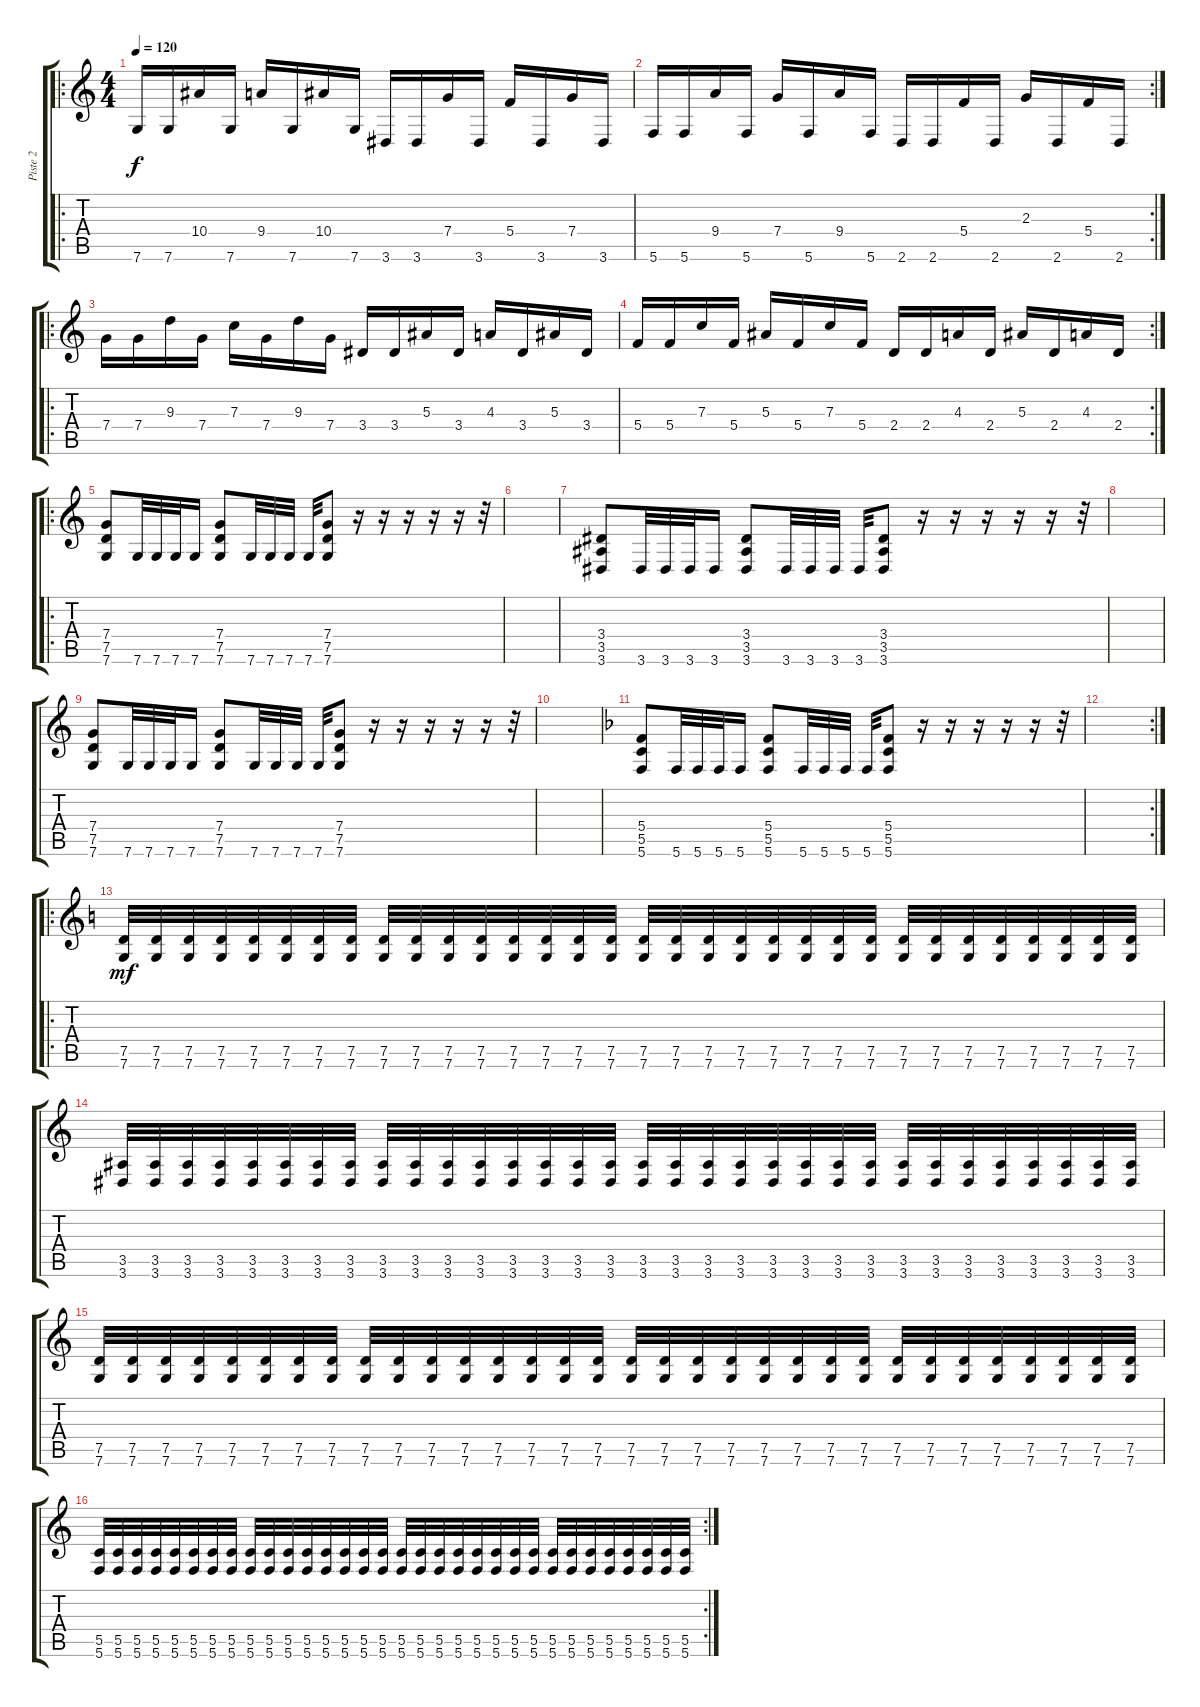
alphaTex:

\track ("Piste 2" "Piste 2") {instrument distortionguitar}
\staff {score tabs}
\tuning (D4 A3 F3 C3 G2 C2) {hide}
\ro
\ts (4 4)
\tempo 120
\clef g2
\ks c
7.6.16{dy f} 7.6.16 10.4.16 7.6.16 9.4.16 7.6.16 10.4.16 7.6.16 3.6.16 3.6.16 7.4.16 3.6.16 5.4.16 3.6.16 7.4.16 3.6.16 |
\rc 2
5.6.16 5.6.16 9.4.16 5.6.16 7.4.16 5.6.16 9.4.16 5.6.16 2.6.16 2.6.16 5.4.16 2.6.16 2.3.16 2.6.16 5.4.16 2.6.16 |
\ro
7.4.16 7.4.16 9.3.16 7.4.16 7.3.16 7.4.16 9.3.16 7.4.16 3.4.16 3.4.16 5.3.16 3.4.16 4.3.16 3.4.16 5.3.16 3.4.16 |
\rc 2
5.4.16 5.4.16 7.3.16 5.4.16 5.3.16 5.4.16 7.3.16 5.4.16 2.4.16 2.4.16 4.3.16 2.4.16 5.3.16 2.4.16 4.3.16 2.4.16 |
\ro
(7.4 7.5 7.6).8 7.6.32 7.6.32 7.6.32 7.6.16 (7.4 7.5 7.6).8 7.6.32 7.6.32 7.6.32 7.6.32 (7.4 7.5 7.6).8 r.16 r.16 r.16 r.16 r.16 r.32 |
|
(3.4 3.5 3.6).8 3.6.32 3.6.32 3.6.32 3.6.16 (3.4 3.5 3.6).8 3.6.32 3.6.32 3.6.32 3.6.32 (3.4 3.5 3.6).8 r.16 r.16 r.16 r.16 r.16 r.32 |
|
(7.4 7.5 7.6).8 7.6.32 7.6.32 7.6.32 7.6.16 (7.4 7.5 7.6).8 7.6.32 7.6.32 7.6.32 7.6.32 (7.4 7.5 7.6).8 r.16 r.16 r.16 r.16 r.16 r.32 |
|
\ks f
(5.4 5.5 5.6).8 5.6.32 5.6.32 5.6.32 5.6.16 (5.4 5.5 5.6).8 5.6.32 5.6.32 5.6.32 5.6.32 (5.4 5.5 5.6).8 r.16 r.16 r.16 r.16 r.16 r.32 |
\rc 2
|
\ro
\ks c
(7.5 7.6).32{dy mf} (7.5 7.6).32 (7.5 7.6).32 (7.5 7.6).32 (7.5 7.6).32 (7.5 7.6).32 (7.5 7.6).32 (7.5 7.6).32 (7.5 7.6).32 (7.5 7.6).32 (7.5 7.6).32 (7.5 7.6).32 (7.5 7.6).32 (7.5 7.6).32 (7.5 7.6).32 (7.5 7.6).32 (7.5 7.6).32 (7.5 7.6).32 (7.5 7.6).32 (7.5 7.6).32 (7.5 7.6).32 (7.5 7.6).32 (7.5 7.6).32 (7.5 7.6).32 (7.5 7.6).32 (7.5 7.6).32 (7.5 7.6).32 (7.5 7.6).32 (7.5 7.6).32 (7.5 7.6).32 (7.5 7.6).32 (7.5 7.6).32 |
(3.5 3.6).32 (3.5 3.6).32 (3.5 3.6).32 (3.5 3.6).32 (3.5 3.6).32 (3.5 3.6).32 (3.5 3.6).32 (3.5 3.6).32 (3.5 3.6).32 (3.5 3.6).32 (3.5 3.6).32 (3.5 3.6).32 (3.5 3.6).32 (3.5 3.6).32 (3.5 3.6).32 (3.5 3.6).32 (3.5 3.6).32 (3.5 3.6).32 (3.5 3.6).32 (3.5 3.6).32 (3.5 3.6).32 (3.5 3.6).32 (3.5 3.6).32 (3.5 3.6).32 (3.5 3.6).32 (3.5 3.6).32 (3.5 3.6).32 (3.5 3.6).32 (3.5 3.6).32 (3.5 3.6).32 (3.5 3.6).32 (3.5 3.6).32 |
(7.5 7.6).32 (7.5 7.6).32 (7.5 7.6).32 (7.5 7.6).32 (7.5 7.6).32 (7.5 7.6).32 (7.5 7.6).32 (7.5 7.6).32 (7.5 7.6).32 (7.5 7.6).32 (7.5 7.6).32 (7.5 7.6).32 (7.5 7.6).32 (7.5 7.6).32 (7.5 7.6).32 (7.5 7.6).32 (7.5 7.6).32 (7.5 7.6).32 (7.5 7.6).32 (7.5 7.6).32 (7.5 7.6).32 (7.5 7.6).32 (7.5 7.6).32 (7.5 7.6).32 (7.5 7.6).32 (7.5 7.6).32 (7.5 7.6).32 (7.5 7.6).32 (7.5 7.6).32 (7.5 7.6).32 (7.5 7.6).32 (7.5 7.6).32 |
\rc 2
(5.5 5.6).32 (5.5 5.6).32 (5.5 5.6).32 (5.5 5.6).32 (5.5 5.6).32 (5.5 5.6).32 (5.5 5.6).32 (5.5 5.6).32 (5.5 5.6).32 (5.5 5.6).32 (5.5 5.6).32 (5.5 5.6).32 (5.5 5.6).32 (5.5 5.6).32 (5.5 5.6).32 (5.5 5.6).32 (5.5 5.6).32 (5.5 5.6).32 (5.5 5.6).32 (5.5 5.6).32 (5.5 5.6).32 (5.5 5.6).32 (5.5 5.6).32 (5.5 5.6).32 (5.5 5.6).32 (5.5 5.6).32 (5.5 5.6).32 (5.5 5.6).32 (5.5 5.6).32 (5.5 5.6).32 (5.5 5.6).32 (5.5 5.6).32
